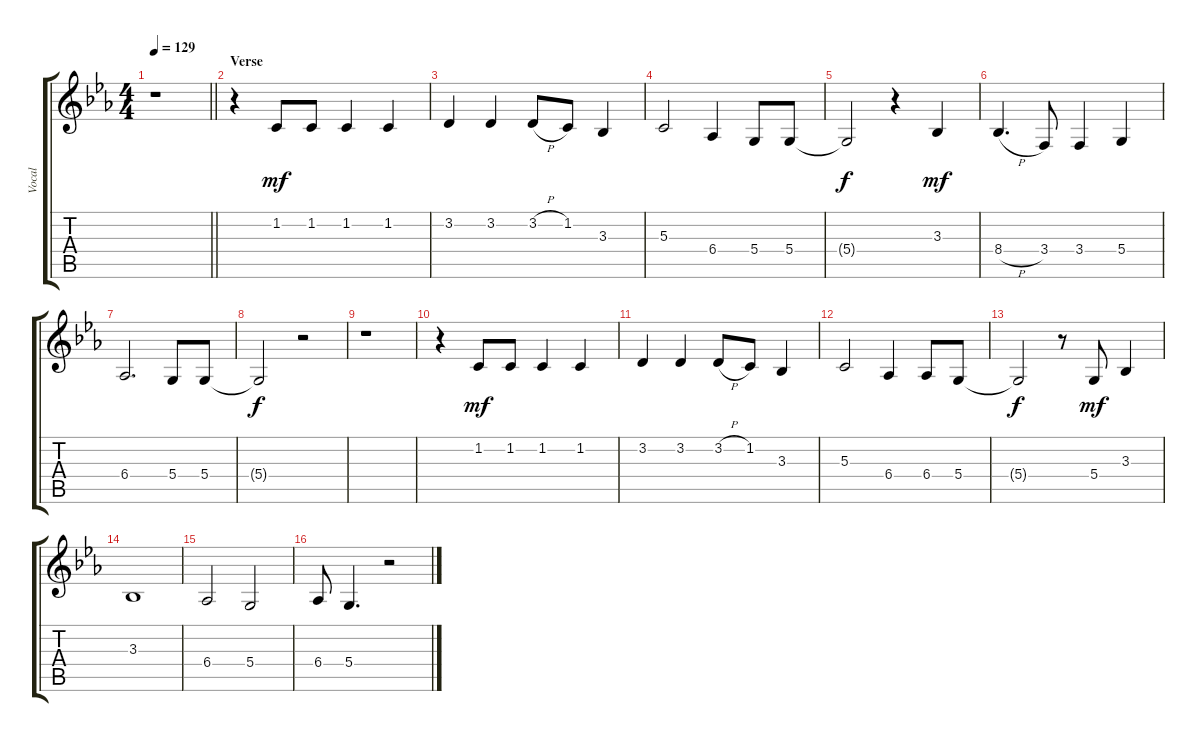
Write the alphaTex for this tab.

\track ("Vocal" "Vocal") {instrument tenorsax}
\staff {score tabs}
\tuning (E4 B3 G3 D3 A2 E2) {hide}
\ts (4 4)
\tempo 129
\clef g2
\barLineRight lightlight
\ks eb
r.1{dy mf} |
\section ("" "Verse")
r.4 1.2.8 1.2.8 1.2.4 1.2.4 |
3.2.4 3.2.4 3.2{h}.8 1.2.8 3.3.4 |
5.3.2 6.4.4 5.4.8 5.4.8 |
5.4{t}.2{dy f} r.4 3.3.4{dy mf} |
8.4{h}.4{d} 3.4.8 3.4.4 5.4.4 |
6.4.2{d} 5.4.8 5.4.8 |
5.4{t}.2{dy f} r.2 |
r.1 |
r.4 1.2.8{dy mf} 1.2.8 1.2.4 1.2.4 |
3.2.4 3.2.4 3.2{h}.8 1.2.8 3.3.4 |
5.3.2 6.4.4 6.4.8 5.4.8 |
5.4{t}.2{dy f} r.8 5.4.8{dy mf} 3.3.4 |
3.3.1 |
6.4.2 5.4.2 |
6.4.8 5.4.4{d} r.2
